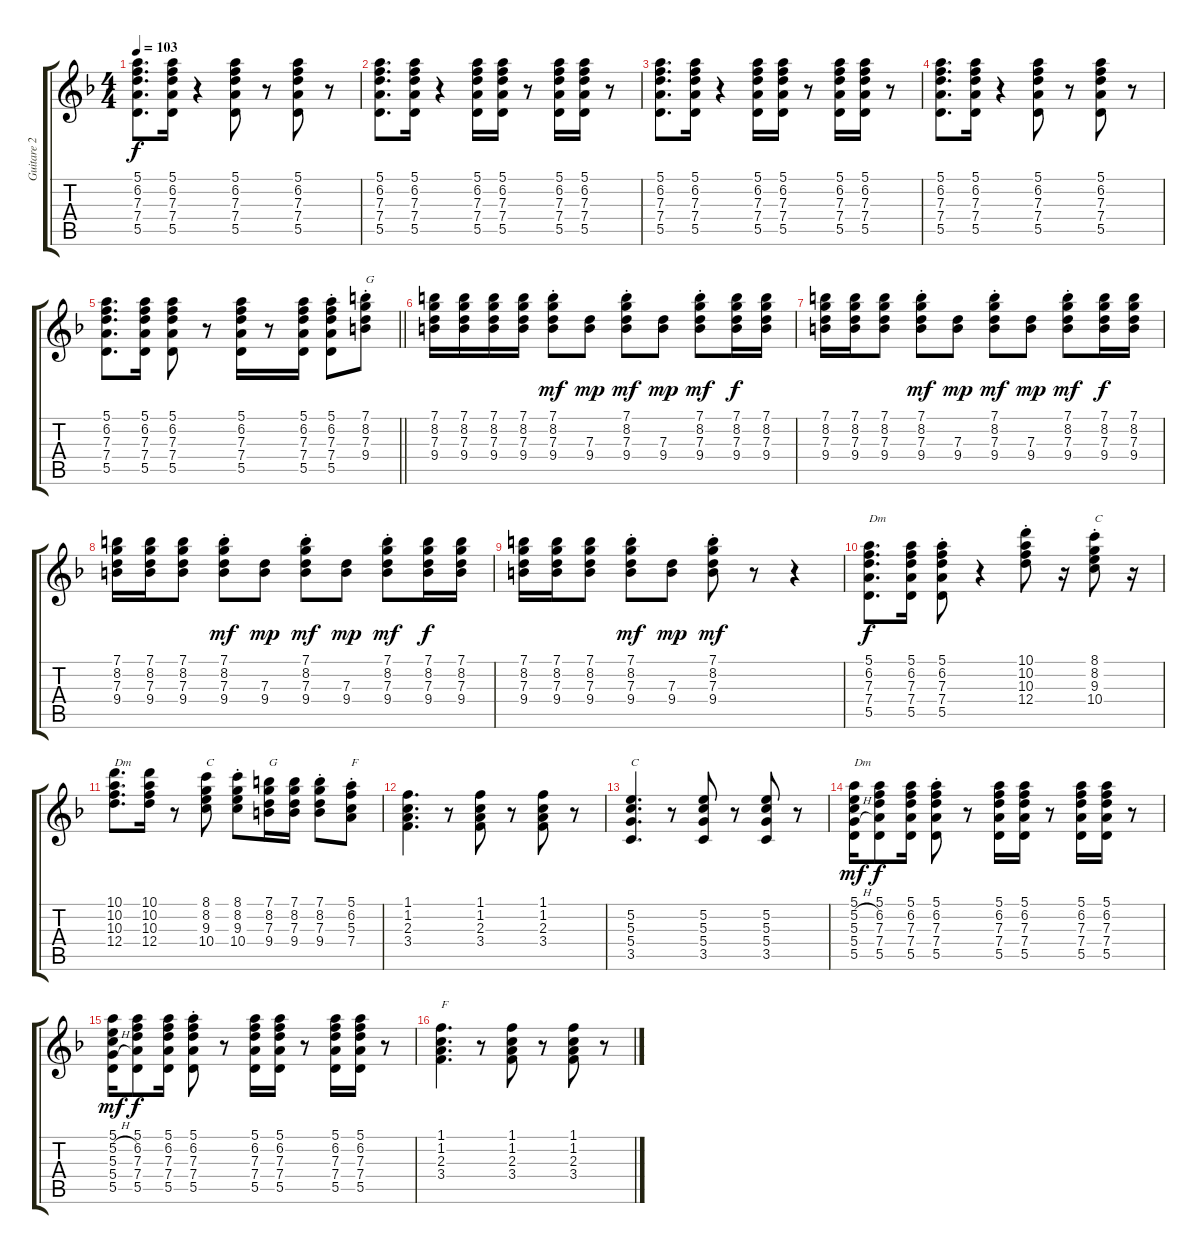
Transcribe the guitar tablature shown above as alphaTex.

\track ("Guitare 2" "Guitare 2") {instrument distortionguitar}
\staff {score tabs}
\tuning (E4 B3 G3 D3 A2 E2) {hide}
\ts (4 4)
\tempo 103
\clef g2
\ks dminor
(5.1 6.2 7.3 7.4 5.5).8{d dy f} (5.1 6.2 7.3 7.4 5.5).16 r.4 (5.1 6.2 7.3 7.4 5.5).8 r.8 (5.1 6.2 7.3 7.4 5.5).8 r.8 |
(5.1 6.2 7.3 7.4 5.5).8{d} (5.1 6.2 7.3 7.4 5.5).16 r.4 (5.1 6.2 7.3 7.4 5.5).16 (5.1 6.2 7.3 7.4 5.5).16 r.8 (5.1 6.2 7.3 7.4 5.5).16 (5.1 6.2 7.3 7.4 5.5).16 r.8 |
(5.1 6.2 7.3 7.4 5.5).8{d} (5.1 6.2 7.3 7.4 5.5).16 r.4 (5.1 6.2 7.3 7.4 5.5).16 (5.1 6.2 7.3 7.4 5.5).16 r.8 (5.1 6.2 7.3 7.4 5.5).16 (5.1 6.2 7.3 7.4 5.5).16 r.8 |
(5.1 6.2 7.3 7.4 5.5).8{d} (5.1 6.2 7.3 7.4 5.5).16 r.4 (5.1 6.2 7.3 7.4 5.5).8 r.8 (5.1 6.2 7.3 7.4 5.5).8 r.8 |
\barLineRight lightlight
(5.1 6.2 7.3 7.4 5.5).8{d} (5.1 6.2 7.3 7.4 5.5).16 (5.1 6.2 7.3 7.4 5.5).8 r.8 (5.1 6.2 7.3 7.4 5.5).16 r.8 (5.1 6.2 7.3 7.4 5.5).16 (5.1{st} 6.2{st} 7.3{st} 7.4{st} 5.5{st}).8 (7.1{st} 8.2{st} 7.3{st} 9.4{st}).8{txt "G"} |
(7.1 8.2 7.3 9.4).16 (7.1 8.2 7.3 9.4).16 (7.1 8.2 7.3 9.4).16 (7.1 8.2 7.3 9.4).16 (7.1{st} 8.2{st} 7.3{st} 9.4{st}).8{dy mf} (7.3 9.4).8{dy mp} (7.1{st} 8.2{st} 7.3{st} 9.4{st}).8{dy mf} (7.3 9.4).8{dy mp} (7.1{st} 8.2{st} 7.3{st} 9.4{st}).8{dy mf} (7.1 8.2 7.3 9.4).16{dy f} (7.1 8.2 7.3 9.4).16 |
(7.1 8.2 7.3 9.4).16 (7.1 8.2 7.3 9.4).16 (7.1 8.2 7.3 9.4).8 (7.1{st} 8.2{st} 7.3{st} 9.4{st}).8{dy mf} (7.3 9.4).8{dy mp} (7.1{st} 8.2{st} 7.3{st} 9.4{st}).8{dy mf} (7.3 9.4).8{dy mp} (7.1{st} 8.2{st} 7.3{st} 9.4{st}).8{dy mf} (7.1 8.2 7.3 9.4).16{dy f} (7.1 8.2 7.3 9.4).16 |
(7.1 8.2 7.3 9.4).16 (7.1 8.2 7.3 9.4).16 (7.1 8.2 7.3 9.4).8 (7.1{st} 8.2{st} 7.3{st} 9.4{st}).8{dy mf} (7.3 9.4).8{dy mp} (7.1{st} 8.2{st} 7.3{st} 9.4{st}).8{dy mf} (7.3 9.4).8{dy mp} (7.1{st} 8.2{st} 7.3{st} 9.4{st}).8{dy mf} (7.1 8.2 7.3 9.4).16{dy f} (7.1 8.2 7.3 9.4).16 |
(7.1 8.2 7.3 9.4).16 (7.1 8.2 7.3 9.4).16 (7.1 8.2 7.3 9.4).8 (7.1{st} 8.2{st} 7.3{st} 9.4{st}).8{dy mf} (7.3 9.4).8{dy mp} (7.1{st} 8.2{st} 7.3{st} 9.4{st}).8{dy mf} r.8 r.4 |
(5.1 6.2 7.3 7.4 5.5).8{d txt "Dm" dy f} (5.1 6.2 7.3 7.4 5.5).16 (5.1{st} 6.2{st} 7.3{st} 7.4{st} 5.5{st}).8 r.4 (10.1{st} 10.2{st} 10.3{st} 12.4{st}).8 r.16 (8.1{st} 8.2{st} 9.3{st} 10.4{st}).8{txt "C"} r.16 |
(10.1 10.2 10.3 12.4).8{d txt "Dm"} (10.1 10.2 10.3 12.4).16 r.8 (8.1 8.2 9.3 10.4).8{txt "C"} (8.1{st} 8.2{st} 9.3{st} 10.4{st}).8 (7.1 8.2 7.3 9.4).16{txt "G"} (7.1 8.2 7.3 9.4).16 (7.1{st} 8.2{st} 7.3{st} 9.4{st}).8 (5.1{st} 6.2{st} 5.3{st} 7.4{st}).8{txt "F"} |
(1.1 1.2 2.3 3.4).4{d} r.8 (1.1 1.2 2.3 3.4).8 r.8 (1.1 1.2 2.3 3.4).8 r.8 |
(5.2 5.3 5.4 3.5).4{d txt "C"} r.8 (5.2 5.3 5.4 3.5).8 r.8 (5.2 5.3 5.4 3.5).8 r.8 |
(5.1 5.2{h} 5.3{h} 5.4{h} 5.5).16{txt "Dm" dy mf} (5.1 6.2 7.3 7.4 5.5).8{dy f} (5.1 6.2 7.3 7.4 5.5).16 (5.1{st} 6.2{st} 7.3{st} 7.4{st} 5.5{st}).8 r.8 (5.1 6.2 7.3 7.4 5.5).16 (5.1 6.2 7.3 7.4 5.5).16 r.8 (5.1 6.2 7.3 7.4 5.5).16 (5.1 6.2 7.3 7.4 5.5).16 r.8 |
(5.1 5.2{h} 5.3{h} 5.4{h} 5.5).16{dy mf} (5.1 6.2 7.3 7.4 5.5).8{dy f} (5.1 6.2 7.3 7.4 5.5).16 (5.1{st} 6.2{st} 7.3{st} 7.4{st} 5.5{st}).8 r.8 (5.1 6.2 7.3 7.4 5.5).16 (5.1 6.2 7.3 7.4 5.5).16 r.8 (5.1 6.2 7.3 7.4 5.5).16 (5.1 6.2 7.3 7.4 5.5).16 r.8 |
(1.1 1.2 2.3 3.4).4{d txt "F"} r.8 (1.1 1.2 2.3 3.4).8 r.8 (1.1 1.2 2.3 3.4).8 r.8
